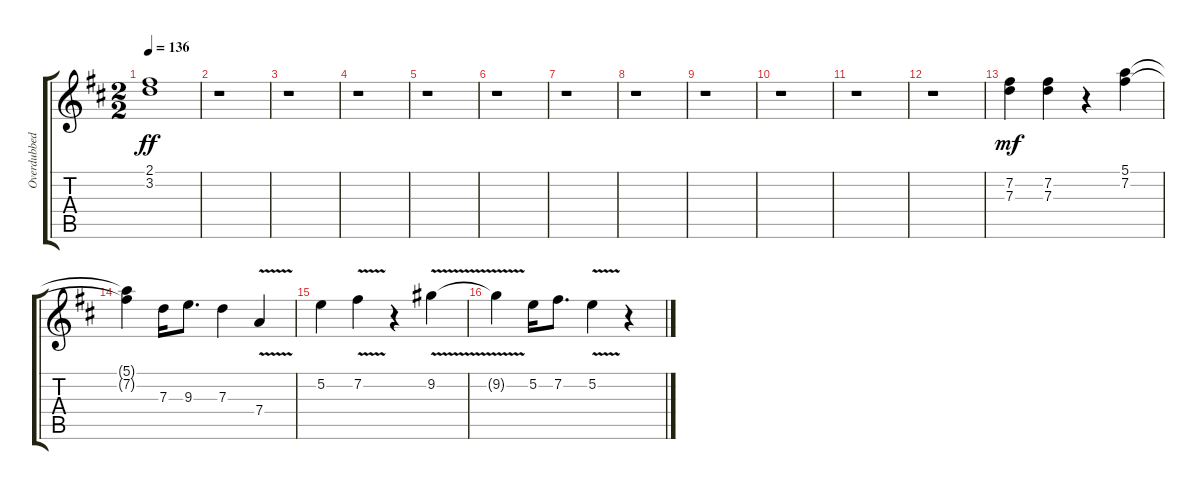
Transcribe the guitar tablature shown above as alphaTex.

\track ("Overdubbed Guitar I" "Overdubbed") {instrument electricguitarjazz}
\staff {score tabs}
\tuning (E4 B3 G3 D3 A2 E2) {hide}
\ts (2 2)
\tempo 136
\clef g2
\ks d
(2.1 3.2).1{dy ff} |
r.1 |
r.1 |
r.1 |
r.1 |
r.1 |
r.1 |
r.1 |
r.1 |
r.1 |
r.1 |
r.1 |
(7.2 7.3).4{dy mf} (7.2 7.3).4 r.4 (5.1 7.2).4 |
(5.1{t} 7.2{t}).4 7.3.16 9.3.8{d} 7.3.4 7.4{v}.4 |
5.2.4 7.2{v}.4 r.4 9.2{v}.4 |
9.2{t}.4 5.2.16 7.2.8{d} 5.2{v}.4 r.4
